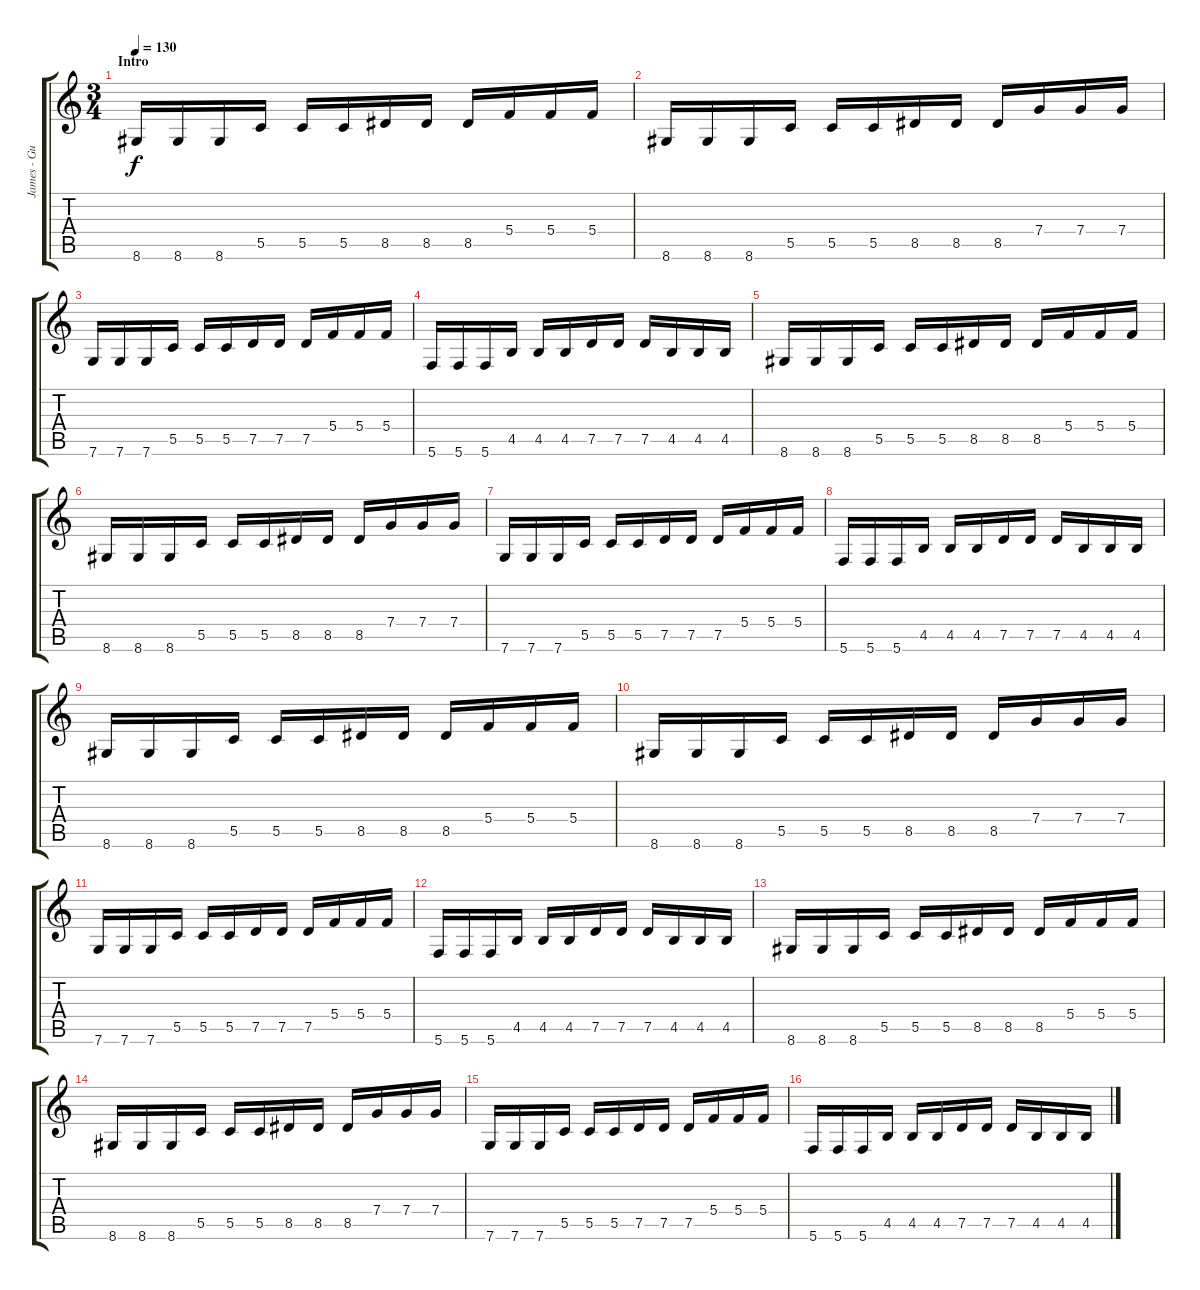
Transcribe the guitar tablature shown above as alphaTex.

\track ("James - Guitar" "James - Gu") {instrument distortionguitar}
\staff {score tabs}
\tuning (D4 A3 F3 C3 G2 C2) {hide}
\ts (3 4)
\section ("" "Intro")
\tempo 130
\clef g2
\ks c
8.6.16{dy f instrument distortionguitar} 8.6.16 8.6.16 5.5.16 5.5.16 5.5.16 8.5.16 8.5.16 8.5.16 5.4.16 5.4.16 5.4.16 |
8.6.16 8.6.16 8.6.16 5.5.16 5.5.16 5.5.16 8.5.16 8.5.16 8.5.16 7.4.16 7.4.16 7.4.16 |
7.6.16 7.6.16 7.6.16 5.5.16 5.5.16 5.5.16 7.5.16 7.5.16 7.5.16 5.4.16 5.4.16 5.4.16 |
5.6.16 5.6.16 5.6.16 4.5.16 4.5.16 4.5.16 7.5.16 7.5.16 7.5.16 4.5.16 4.5.16 4.5.16 |
8.6.16 8.6.16 8.6.16 5.5.16 5.5.16 5.5.16 8.5.16 8.5.16 8.5.16 5.4.16 5.4.16 5.4.16 |
8.6.16 8.6.16 8.6.16 5.5.16 5.5.16 5.5.16 8.5.16 8.5.16 8.5.16 7.4.16 7.4.16 7.4.16 |
7.6.16 7.6.16 7.6.16 5.5.16 5.5.16 5.5.16 7.5.16 7.5.16 7.5.16 5.4.16 5.4.16 5.4.16 |
5.6.16 5.6.16 5.6.16 4.5.16 4.5.16 4.5.16 7.5.16 7.5.16 7.5.16 4.5.16 4.5.16 4.5.16 |
8.6.16 8.6.16 8.6.16 5.5.16 5.5.16 5.5.16 8.5.16 8.5.16 8.5.16 5.4.16 5.4.16 5.4.16 |
8.6.16 8.6.16 8.6.16 5.5.16 5.5.16 5.5.16 8.5.16 8.5.16 8.5.16 7.4.16 7.4.16 7.4.16 |
7.6.16 7.6.16 7.6.16 5.5.16 5.5.16 5.5.16 7.5.16 7.5.16 7.5.16 5.4.16 5.4.16 5.4.16 |
5.6.16 5.6.16 5.6.16 4.5.16 4.5.16 4.5.16 7.5.16 7.5.16 7.5.16 4.5.16 4.5.16 4.5.16 |
8.6.16 8.6.16 8.6.16 5.5.16 5.5.16 5.5.16 8.5.16 8.5.16 8.5.16 5.4.16 5.4.16 5.4.16 |
8.6.16 8.6.16 8.6.16 5.5.16 5.5.16 5.5.16 8.5.16 8.5.16 8.5.16 7.4.16 7.4.16 7.4.16 |
7.6.16 7.6.16 7.6.16 5.5.16 5.5.16 5.5.16 7.5.16 7.5.16 7.5.16 5.4.16 5.4.16 5.4.16 |
5.6.16 5.6.16 5.6.16 4.5.16 4.5.16 4.5.16 7.5.16 7.5.16 7.5.16 4.5.16 4.5.16 4.5.16
